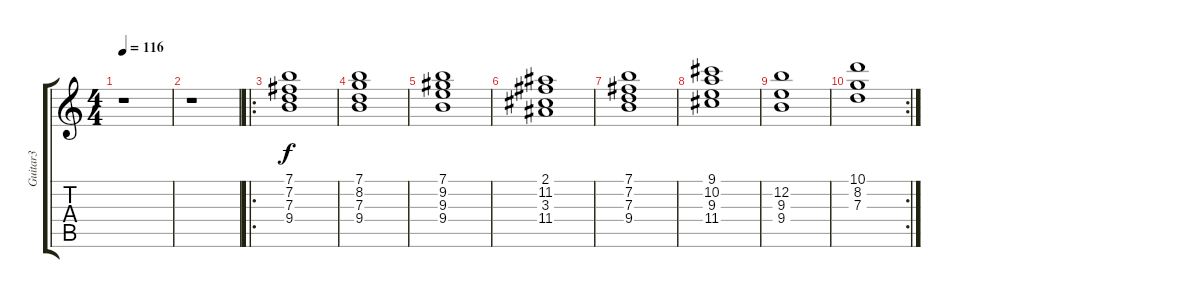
\track ("Guitar3" "Guitar3") {instrument electricguitarclean}
\staff {score tabs}
\tuning (E4 B3 G3 D3 A2 E2) {hide}
\ts (4 4)
\tempo 116
\clef g2
\ks c
r.1{dy f} |
r.1 |
\ro
(7.1 7.2 7.3 9.4).1 |
(7.1 8.2 7.3 9.4).1 |
(7.1 9.2 9.3 9.4).1 |
(2.1 11.2 3.3 11.4).1 |
(7.1 7.2 7.3 9.4).1 |
(9.1 10.2 9.3 11.4).1 |
(12.2 9.3 9.4).1 |
\rc 2
(10.1 8.2 7.3).1
